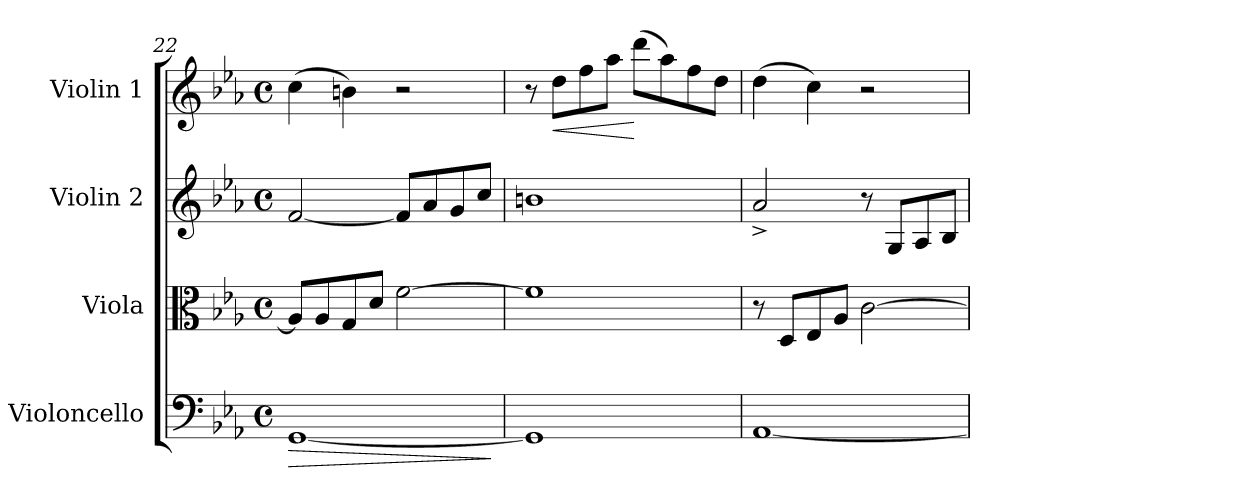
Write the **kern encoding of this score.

**kern	**dynam	**kern	**kern	**kern	**dynam
*part4	*part4	*part3	*part2	*part1	*part1
*staff4	*staff4	*staff3	*staff2	*staff1	*staff1
*I"Violoncello	*	*I"Viola	*I"Violin 2	*I"Violin 1	*
*I'Vc	*	*I'Vla	*I'Vln	*I'Vln	*
*clefF4	*	*clefC3	*clefG2	*clefG2	*
*k[b-e-a-]	*	*k[b-e-a-]	*k[b-e-a-]	*k[b-e-a-]	*
*M4/4	*	*M4/4	*M4/4	*M4/4	*
*met(c)	*	*met(c)	*met(c)	*met(c)	*
=22	=22	=22	=22	=22	=22
!	!LO:HP:b	!	!	!	!
[1GG	>	8A-/L]	[2f/	(4cc\	.
.	.	8A-/	.	.	.
.	.	8G/	.	4bn\)	.
.	.	8d/J	.	.	.
.	.	[2f\	8f/L]	2r	.
.	.	.	8a-/	.	.
.	.	.	8g/	.	.
.	.	.	8cc/J	.	.
.	]	.	.	.	.
!!LO:LB:g=z
=23	=23	=23	=23	=23	=23
1GG]	.	1f]	1bn	8r	.
!	!	!	!	!	!LO:HP:b
.	.	.	.	8dd\L	<
.	.	.	.	8ff\	.
.	.	.	.	8aa-\J	.
.	.	.	.	(8ddd\L	[
.	.	.	.	8aa-\)	.
.	.	.	.	8ff\	.
.	.	.	.	8dd\J	.
=24	=24	=24	=24	=24	=24
[1AA-	.	8r	2a-^>/	(4dd\	.
.	.	8D/L	.	.	.
.	.	8E-/	.	4cc\)	.
.	.	8A-/J	.	.	.
.	.	[2c\	8r	2r	.
.	.	.	8G/L	.	.
.	.	.	8A-/	.	.
.	.	.	8B-/J	.	.
=	=	=	=	=	=
*-	*-	*-	*-	*-	*-
